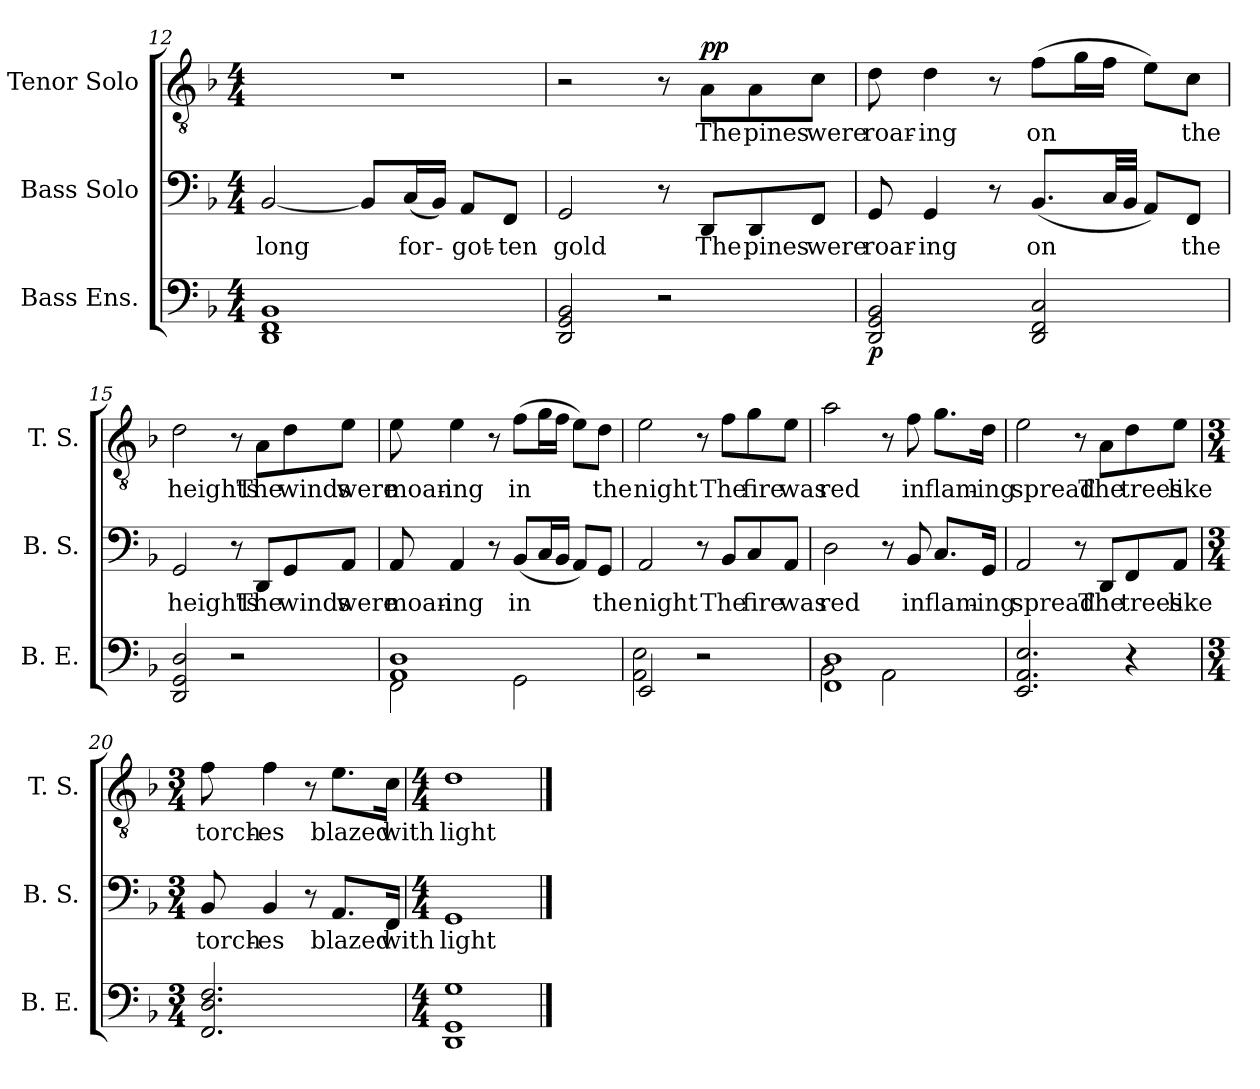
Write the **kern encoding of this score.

**kern	**dynam	**kern	**text	**kern	**text	**dynam
*part3	*part3	*part2	*part2	*part1	*part1	*part1
*staff3	*staff3	*staff2	*staff2	*staff1	*staff1	*staff1
*I"Bass Ens.	*	*I"Bass Solo	*	*I"Tenor Solo	*	*
*I'B. E.	*	*I'B. S.	*	*I'T. S.	*	*
*clefF4	*	*clefF4	*	*clefGv2	*	*
*k[b-]	*	*k[b-]	*	*k[b-]	*	*
*M4/4	*	*M4/4	*	*M4/4	*	*
=12	=12	=12	=12	=12	=12	=12
!	!	!	!LO:LY:b	!	!	!
1DD 1FF 1BB-	.	[2BB-/	long	1r	.	.
.	.	8BB-/L]	.	.	.	.
!	!	!	!LO:LY:b	!	!	!
.	.	(<16C/L	for-	.	.	.
.	.	16BB-/JJ)	.	.	.	.
!	!	!	!LO:LY:b	!	!	!
.	.	8AA/L	-got-	.	.	.
!	!	!	!LO:LY:b	!	!	!
.	.	8FF/J	-ten	.	.	.
!!LO:LB:g=z
=13	=13	=13	=13	=13	=13	=13
!	!	!	!LO:LY:b	!	!	!
2DD/ 2GG/ 2BB-/	.	2GG/	gold	2r	.	.
2r	.	8r	.	8r	.	.
!	!	!	!LO:LY:b	!	!LO:LY:b	!LO:DY:b
.	.	8DD/L	The	8A\L	The	pp
!	!	!	!LO:LY:b	!	!LO:LY:b	!
.	.	8DD/	pines	8A\	pines	.
!	!	!	!LO:LY:b	!	!LO:LY:b	!
.	.	8FF/J	were	8c\J	were	.
=14	=14	=14	=14	=14	=14	=14
!	!LO:DY:b	!	!LO:LY:b	!	!LO:LY:b	!
2DD/ 2GG/ 2BB-/	p	8GG/	roar-	8d\	roar-	.
!	!	!	!LO:LY:b	!	!LO:LY:b	!
.	.	4GG/	-ing	4d\	-ing	.
.	.	8r	.	8r	.	.
!	!	!	!LO:LY:b	!	!LO:LY:b	!
2DD/ 2FF/ 2C/	.	(<8.BB-/L	on	(>8f\L	on	.
.	.	.	.	16g\L	.	.
.	.	32C/LL	.	16f\JJ	.	.
.	.	32BB-/JJJ	.	.	.	.
.	.	8AA/L)	.	8e\L)	.	.
!	!	!	!LO:LY:b	!	!LO:LY:b	!
.	.	8FF/J	the	8c\J	the	.
=15	=15	=15	=15	=15	=15	=15
!	!	!	!LO:LY:b	!	!LO:LY:b	!
2DD/ 2GG/ 2D/	.	2GG/	heights	2d\	heights	.
2r	.	8r	.	8r	.	.
!	!	!	!LO:LY:b	!	!LO:LY:b	!
.	.	8DD/L	The	8A\L	The	.
!	!	!	!LO:LY:b	!	!LO:LY:b	!
.	.	8GG/	winds	8d\	winds	.
!	!	!	!LO:LY:b	!	!LO:LY:b	!
.	.	8AA/J	were	8e\J	were	.
=16	=16	=16	=16	=16	=16	=16
*^	*	*	*	*	*	*
!	!	!	!	!LO:LY:b	!	!LO:LY:b	!
1AA 1D	2FF\	.	8AA/	moan-	8e\	moan-	.
!	!	!	!	!LO:LY:b	!	!LO:LY:b	!
.	.	.	4AA/	-ing	4e\	-ing	.
.	.	.	8r	.	8r	.	.
!	!	!	!	!LO:LY:b	!	!LO:LY:b	!
.	2GG\	.	(<8BB-/L	in	(>8f\L	in	.
.	.	.	16C/L	.	16g\L	.	.
.	.	.	16BB-/JJ	.	16f\JJ	.	.
.	.	.	8AA/L)	.	8e\L)	.	.
!	!	!	!	!LO:LY:b	!	!LO:LY:b	!
.	.	.	8GG/J	the	8d\J	the	.
=17	=17	=17	=17	=17	=17	=17	=17
!	!	!	!	!LO:LY:b	!	!LO:LY:b	!
2EE/	2AA\ 2E\	.	2AA/	night	2e\	night	.
2r	2ryy	.	8r	.	8r	.	.
!	!	!	!	!LO:LY:b	!	!LO:LY:b	!
.	.	.	8BB-/L	The	8f\L	The	.
!	!	!	!	!LO:LY:b	!	!LO:LY:b	!
.	.	.	8C/	fire	8g\	fire	.
!	!	!	!	!LO:LY:b	!	!LO:LY:b	!
.	.	.	8AA/J	was	8e\J	was	.
!!LO:LB:g=z
=18	=18	=18	=18	=18	=18	=18	=18
!	!	!	!	!LO:LY:b	!	!LO:LY:b	!
1FF 1D	2BB-\	.	2D\	red	2a\	red	.
.	2AA\	.	8r	.	8r	.	.
!	!	!	!	!LO:LY:b	!	!LO:LY:b	!
.	.	.	8BB-/	in	8f\	in	.
!	!	!	!	!LO:LY:b	!	!LO:LY:b	!
.	.	.	8.C/L	flam-	8.g\L	flam-	.
!	!	!	!	!LO:LY:b	!	!LO:LY:b	!
.	.	.	16GG/Jk	-ing	16d\Jk	-ing	.
*v	*v	*	*	*	*	*	*
=19	=19	=19	=19	=19	=19	=19
!	!	!	!LO:LY:b	!	!LO:LY:b	!
2.EE/ 2.AA/ 2.E/	.	2AA/	spread	2e\	spread	.
.	.	8r	.	8r	.	.
!	!	!	!LO:LY:b	!	!LO:LY:b	!
.	.	8DD/L	The	8A\L	The	.
!	!	!	!LO:LY:b	!	!LO:LY:b	!
4r	.	8FF/	trees	8d\	trees	.
!	!	!	!LO:LY:b	!	!LO:LY:b	!
.	.	8AA/J	like	8e\J	like	.
=20	=20	=20	=20	=20	=20	=20
*M3/4	*	*M3/4	*	*M3/4	*	*
!	!	!	!LO:LY:b	!	!LO:LY:b	!
2.FF/ 2.D/ 2.F/	.	8BB-/	torch-	8f\	torch-	.
!	!	!	!LO:LY:b	!	!LO:LY:b	!
.	.	4BB-/	-es	4f\	-es	.
.	.	8r	.	8r	.	.
!	!	!	!LO:LY:b	!	!LO:LY:b	!
.	.	8.AA/L	blazed	8.e\L	blazed	.
!	!	!	!LO:LY:b	!	!LO:LY:b	!
.	.	16FF/Jk	with	16c\Jk	with	.
=21	=21	=21	=21	=21	=21	=21
*M4/4	*	*M4/4	*	*M4/4	*	*
!	!	!	!LO:LY:b	!	!LO:LY:b	!
1DD 1GG 1G	.	1GG	light	1d	light	.
==	==	==	==	==	==	==
*-	*-	*-	*-	*-	*-	*-
